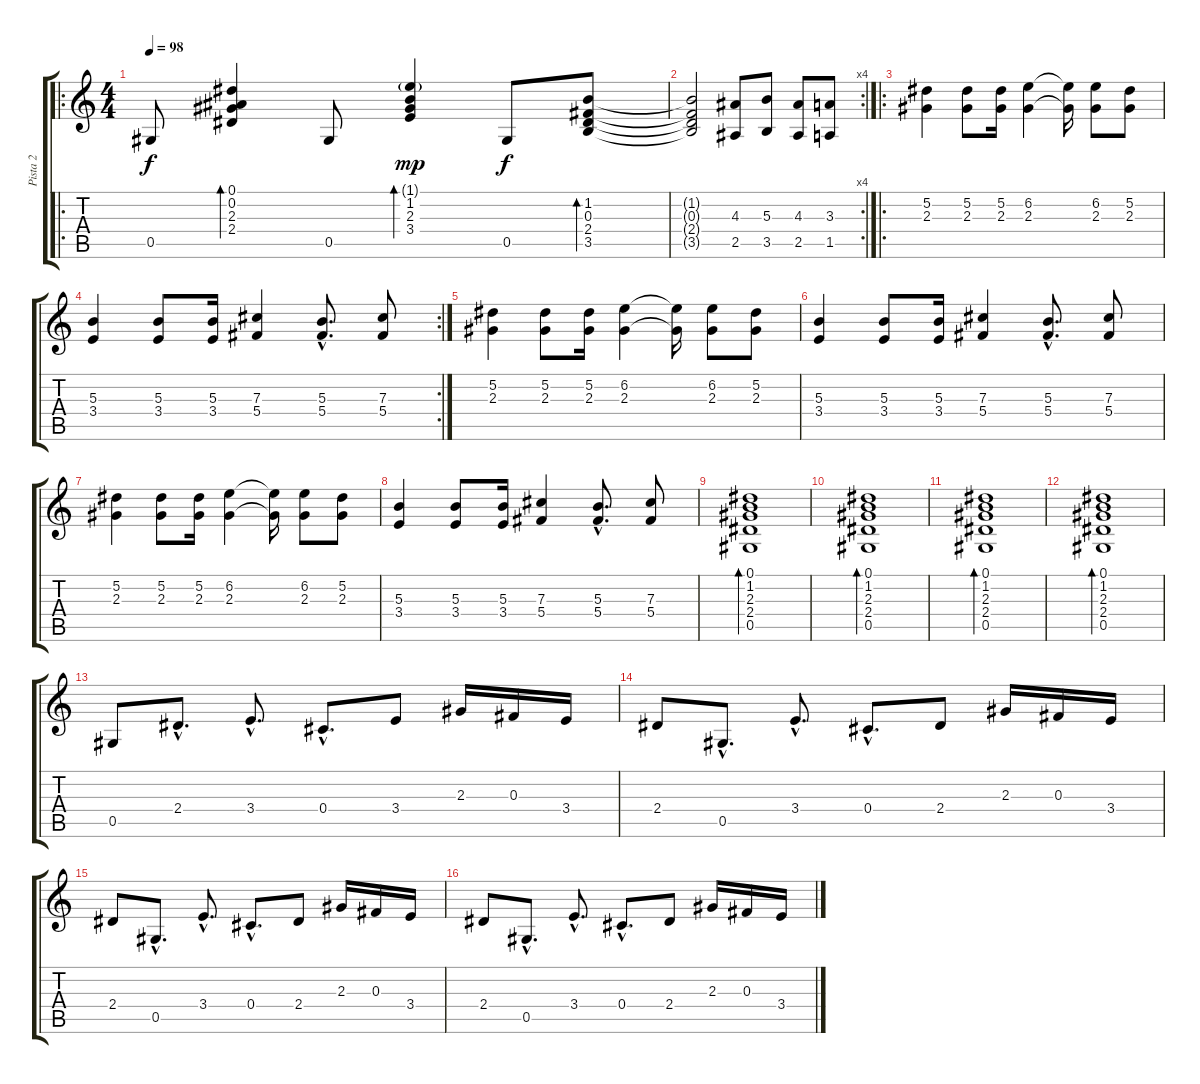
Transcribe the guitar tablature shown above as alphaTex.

\track ("Pista 2" "Pista 2") {instrument acousticguitarsteel}
\staff {score tabs}
\tuning (Eb4 Bb3 Gb3 Db3 Ab2 Eb2) {hide}
\ro
\ts (4 4)
\tempo 98
\clef g2
\ks c
0.5.8{dy f instrument acousticguitarsteel} (0.1 0.2 2.3 2.4).4{bd 60} 0.5.8 (1.1{g} 1.2 2.3 3.4).4{bd 60 dy mp} 0.5.8{dy f} (1.2 0.3 2.4 3.5).8{bd 60} |
\rc 4
(1.2{t} 0.3{t} 2.4{t} 3.5{t}).2 (4.3 2.5).8 (5.3 3.5).8 (4.3 2.5).8 (3.3 1.5).8 |
\ro
(5.2 2.3).4 (5.2 2.3).8 (5.2 2.3).16 (6.2 2.3).4 (6.2{t} 2.3{t}).16 (6.2 2.3).8 (5.2 2.3).8 |
\rc 2
(5.3 3.4).4 (5.3 3.4).8 (5.3 3.4).16 (7.3 5.4).4 (5.3{hac} 5.4{hac}).8{d} (7.3 5.4).8 |
(5.2 2.3).4 (5.2 2.3).8 (5.2 2.3).16 (6.2 2.3).4 (6.2{t} 2.3{t}).16 (6.2 2.3).8 (5.2 2.3).8 |
(5.3 3.4).4 (5.3 3.4).8 (5.3 3.4).16 (7.3 5.4).4 (5.3{hac} 5.4{hac}).8{d} (7.3 5.4).8 |
(5.2 2.3).4 (5.2 2.3).8 (5.2 2.3).16 (6.2 2.3).4 (6.2{t} 2.3{t}).16 (6.2 2.3).8 (5.2 2.3).8 |
(5.3 3.4).4 (5.3 3.4).8 (5.3 3.4).16 (7.3 5.4).4 (5.3{hac} 5.4{hac}).8{d} (7.3 5.4).8 |
(0.1 1.2 2.3 2.4 0.5).1{bd 60} |
(0.1 1.2 2.3 2.4 0.5).1{bd 60} |
(0.1 1.2 2.3 2.4 0.5).1{bd 60} |
(0.1 1.2 2.3 2.4 0.5).1{bd 60} |
0.5.8 2.4{hac}.8{d} 3.4{hac}.8{d} 0.4{hac}.8{d} 3.4.8 2.3.16 0.3.16 3.4.16 |
2.4.8 0.5{hac}.8{d} 3.4{hac}.8{d} 0.4{hac}.8{d} 2.4.8 2.3.16 0.3.16 3.4.16 |
2.4.8 0.5{hac}.8{d} 3.4{hac}.8{d} 0.4{hac}.8{d} 2.4.8 2.3.16 0.3.16 3.4.16 |
2.4.8 0.5{hac}.8{d} 3.4{hac}.8{d} 0.4{hac}.8{d} 2.4.8 2.3.16 0.3.16 3.4.16
